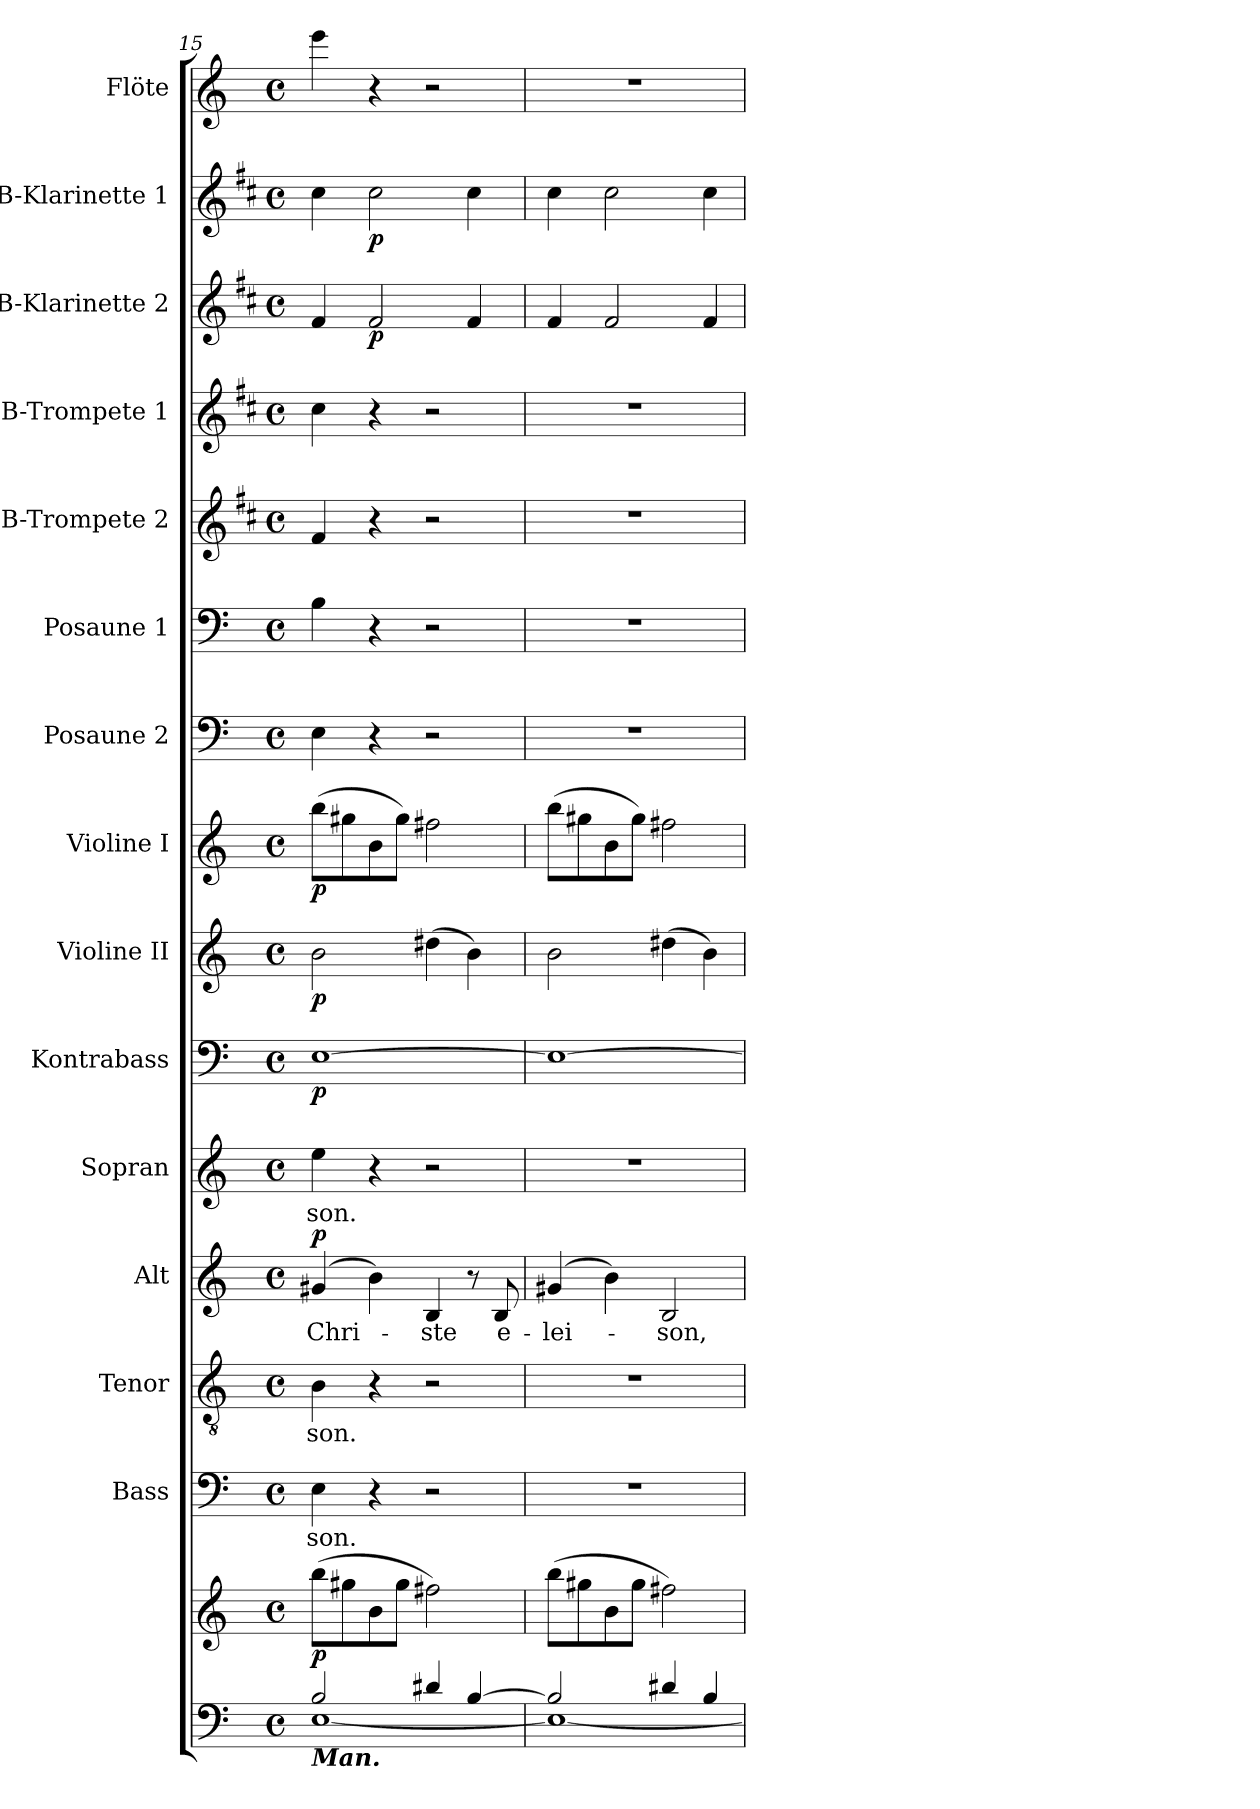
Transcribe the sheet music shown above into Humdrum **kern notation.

**kern	**kern	**dynam	**kern	**text	**kern	**text	**kern	**text	**dynam	**kern	**text	**kern	**dynam	**kern	**dynam	**kern	**dynam	**kern	**kern	**kern	**kern	**kern	**dynam	**kern	**dynam	**kern
*part15	*part15	*part15	*part14	*part14	*part13	*part13	*part12	*part12	*part12	*part11	*part11	*part10	*part10	*part9	*part9	*part8	*part8	*part7	*part6	*part5	*part4	*part3	*part3	*part2	*part2	*part1
*staff16	*staff15	*staff15/16	*staff14	*staff14	*staff13	*staff13	*staff12	*staff12	*staff12	*staff11	*staff11	*staff10	*staff10	*staff9	*staff9	*staff8	*staff8	*staff7	*staff6	*staff5	*staff4	*staff3	*staff3	*staff2	*staff2	*staff1
*	*	*	*I"Bass	*	*I"Tenor	*	*I"Alt	*	*	*I"Sopran	*	*I"Kontrabass	*	*I"Violine II	*	*I"Violine I	*	*I"Posaune 2	*I"Posaune 1	*I"B-Trompete 2	*I"B-Trompete 1	*I"B-Klarinette 2	*	*I"B-Klarinette 1	*	*I"Flöte
*	*	*	*I'B.	*	*I'T.	*	*I'A.	*	*	*I'S.	*	*I'Kb.	*	*I'Vl. II	*	*I'Vl. I	*	*I'Pos. 2	*I'Pos. 1	*I'B Trp. 2	*I'B Trp. 1	*I'B Kl. 2	*	*I'B Kl. 1	*	*I'Fl.
*clefF4	*clefG2	*	*clefF4	*	*clefGv2	*	*clefG2	*	*	*clefG2	*	*clefF4	*	*clefG2	*	*clefG2	*	*clefF4	*clefF4	*clefG2	*clefG2	*clefG2	*	*clefG2	*	*clefG2
*	*	*	*	*	*	*	*	*	*	*	*	*ITrd7c12	*	*	*	*	*	*	*	*ITrd1c2	*ITrd1c2	*ITrd1c2	*	*ITrd1c2	*	*
*k[]	*k[]	*	*k[]	*	*k[]	*	*k[]	*	*	*k[]	*	*k[]	*	*k[]	*	*k[]	*	*k[]	*k[]	*k[]	*k[]	*k[]	*	*k[]	*	*k[]
*C:	*C:	*	*C:	*	*C:	*	*C:	*	*	*C:	*	*C:	*	*C:	*	*C:	*	*C:	*C:	*C:	*C:	*C:	*	*C:	*	*C:
*M4/4	*M4/4	*	*M4/4	*	*M4/4	*	*M4/4	*	*	*M4/4	*	*M4/4	*	*M4/4	*	*M4/4	*	*M4/4	*M4/4	*M4/4	*M4/4	*M4/4	*	*M4/4	*	*M4/4
*met(c)	*met(c)	*	*met(c)	*	*met(c)	*	*met(c)	*	*	*met(c)	*	*met(c)	*	*met(c)	*	*met(c)	*	*met(c)	*met(c)	*met(c)	*met(c)	*met(c)	*	*met(c)	*	*met(c)
=15	=15	=15	=15	=15	=15	=15	=15	=15	=15	=15	=15	=15	=15	=15	=15	=15	=15	=15	=15	=15	=15	=15	=15	=15	=15	=15
*^	*	*	*	*	*	*	*	*	*	*	*	*	*	*	*	*	*	*	*	*	*	*	*	*	*	*
!LO:TX:b:Bi:t=Man.	!	!	!	!	!	!	!	!	!	!	!	!	!	!	!	!	!	!	!	!	!	!	!	!	!	!	!
!	!	!	!LO:DY:b	!	!LO:LY:b	!	!LO:LY:b	!	!LO:LY:b	!LO:DY:a	!	!LO:LY:b	!	!LO:DY:b	!	!LO:DY:b	!	!LO:DY:b	!	!	!	!	!	!	!	!	!
2B/	[<1E	(>8bb\L	p	4E\	-son.	4B\	-son.	(4g#X/	Chri-	p	4ee\	-son.	[1EE	p	2b\	p	(>8bb\L	p	4E\	4B\	4e/	4b\	4e/	.	4b\	.	4eee\
.	.	8gg#X\	.	.	.	.	.	.	.	.	.	.	.	.	.	.	8gg#X\	.	.	.	.	.	.	.	.	.	.
!	!	!	!	!	!	!	!	!	!	!	!	!	!	!	!	!	!	!	!	!	!	!	!	!LO:DY:b	!	!LO:DY:b	!
.	.	8b\	.	4r	.	4r	.	4b\)	.	.	4r	.	.	.	.	.	8b\	.	4r	4r	4r	4r	2e/	p	2b\	p	4r
.	.	8gg#\J	.	.	.	.	.	.	.	.	.	.	.	.	.	.	8gg#\J)	.	.	.	.	.	.	.	.	.	.
!	!	!	!	!	!	!	!	!	!LO:LY:b	!	!	!	!	!	!	!	!	!	!	!	!	!	!	!	!	!	!
4d#X/	.	2ff#X\)	.	2r	.	2r	.	4B/	-ste	.	2r	.	.	.	(>4dd#X\	.	2ff#X\	.	2r	2r	2r	2r	.	.	.	.	2r
[>4B/	.	.	.	.	.	.	.	8r	.	.	.	.	.	.	4b\)	.	.	.	.	.	.	.	4e/	.	4b\	.	.
!	!	!	!	!	!	!	!	!	!LO:LY:b	!	!	!	!	!	!	!	!	!	!	!	!	!	!	!	!	!	!
.	.	.	.	.	.	.	.	8B/	e-	.	.	.	.	.	.	.	.	.	.	.	.	.	.	.	.	.	.
=16	=16	=16	=16	=16	=16	=16	=16	=16	=16	=16	=16	=16	=16	=16	=16	=16	=16	=16	=16	=16	=16	=16	=16	=16	=16	=16	=16
!	!	!	!	!	!	!	!	!	!LO:LY:b	!	!	!	!	!	!	!	!	!	!	!	!	!	!	!	!	!	!
2B/]	1E_	(>8bb\L	.	1r	.	1r	.	(4g#X/	-lei-	.	1r	.	1EE_	.	2b\	.	(>8bb\L	.	1r	1r	1r	1r	4e/	.	4b\	.	1r
.	.	8gg#X\	.	.	.	.	.	.	.	.	.	.	.	.	.	.	8gg#X\	.	.	.	.	.	.	.	.	.	.
.	.	8b\	.	.	.	.	.	4b\)	.	.	.	.	.	.	.	.	8b\	.	.	.	.	.	2e/	.	2b\	.	.
.	.	8gg#\J	.	.	.	.	.	.	.	.	.	.	.	.	.	.	8gg#\J)	.	.	.	.	.	.	.	.	.	.
!	!	!	!	!	!	!	!	!	!LO:LY:b	!	!	!	!	!	!	!	!	!	!	!	!	!	!	!	!	!	!
4d#X/	.	2ff#X\)	.	.	.	.	.	2B/	-son,	.	.	.	.	.	(>4dd#X\	.	2ff#X\	.	.	.	.	.	.	.	.	.	.
4B/	.	.	.	.	.	.	.	.	.	.	.	.	.	.	4b\)	.	.	.	.	.	.	.	4e/	.	4b\	.	.
*v	*v	*	*	*	*	*	*	*	*	*	*	*	*	*	*	*	*	*	*	*	*	*	*	*	*	*	*
=	=	=	=	=	=	=	=	=	=	=	=	=	=	=	=	=	=	=	=	=	=	=	=	=	=	=
*-	*-	*-	*-	*-	*-	*-	*-	*-	*-	*-	*-	*-	*-	*-	*-	*-	*-	*-	*-	*-	*-	*-	*-	*-	*-	*-
